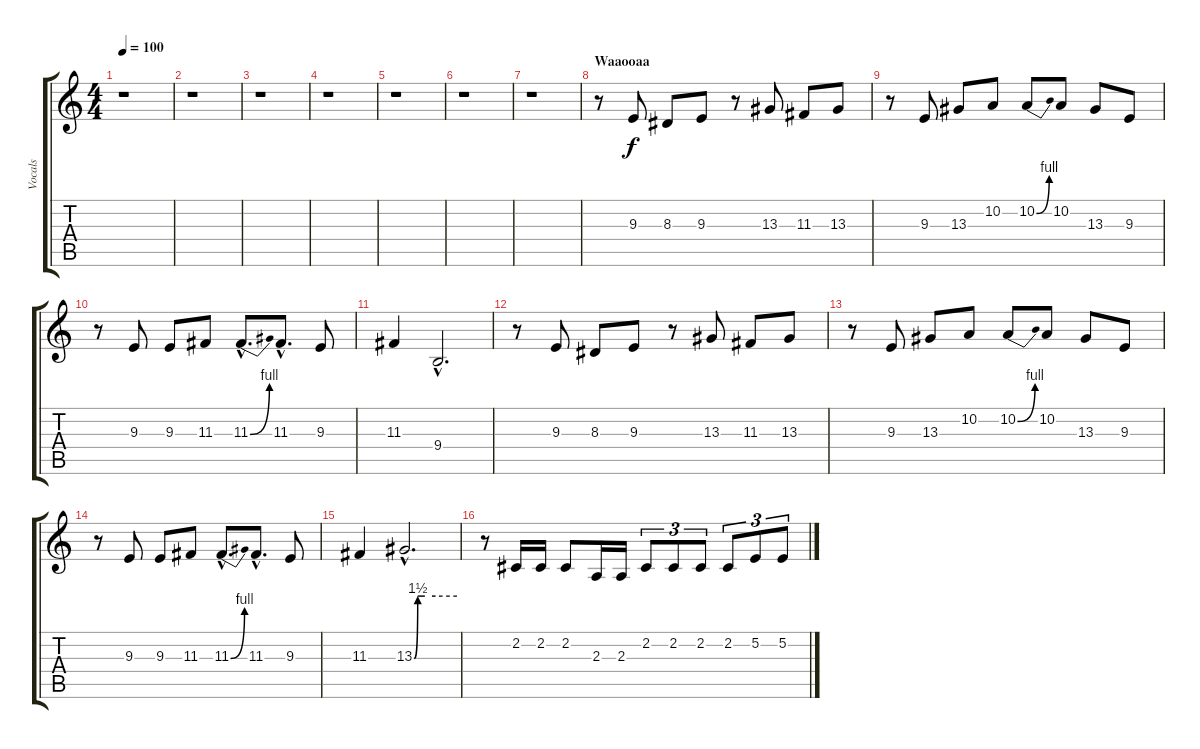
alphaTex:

\track ("Vocals" "Vocals") {instrument lead2sawtooth}
\staff {score tabs}
\tuning (E4 B3 G3 D3 A2 E2) {hide}
\ts (4 4)
\tempo 100
\clef g2
\ks c
r.1{dy f} |
r.1 |
r.1 |
r.1 |
r.1 |
r.1 |
r.1 |
\section ("" "Waaooaa")
r.8 9.3.8 8.3.8 9.3.8 r.8 13.3.8 11.3.8 13.3.8 |
r.8 9.3.8 13.3.8 10.2.8 10.2{be (bend 0 0 60 4)}.8 10.2.8 13.3.8 9.3.8 |
r.8 9.3.8 9.3.8 11.3.8 11.3{be (bend 0 0 60 4) hac}.8{d} 11.3{hac}.8{d} 9.3.8 |
11.3.4 9.4{hac}.2{d} |
\section ("" "")
r.8 9.3.8 8.3.8 9.3.8 r.8 13.3.8 11.3.8 13.3.8 |
r.8 9.3.8 13.3.8 10.2.8 10.2{be (bend 0 0 60 4)}.8 10.2.8 13.3.8 9.3.8 |
r.8 9.3.8 9.3.8 11.3.8 11.3{be (bend 0 0 60 4) hac}.8{d} 11.3{hac}.8{d} 9.3.8 |
11.3.4 13.3{be (custom 0 0 5 6 15 6 30 6 60 6) hac}.2{d} |
\section ("" "")
r.8 2.2.16 2.2.16 2.2.8 2.3.16 2.3.16 2.2.8{tu (3 2)} 2.2.8{tu (3 2)} 2.2.8{tu (3 2)} 2.2.8{tu (3 2)} 5.2.8{tu (3 2)} 5.2.8{tu (3 2)}
